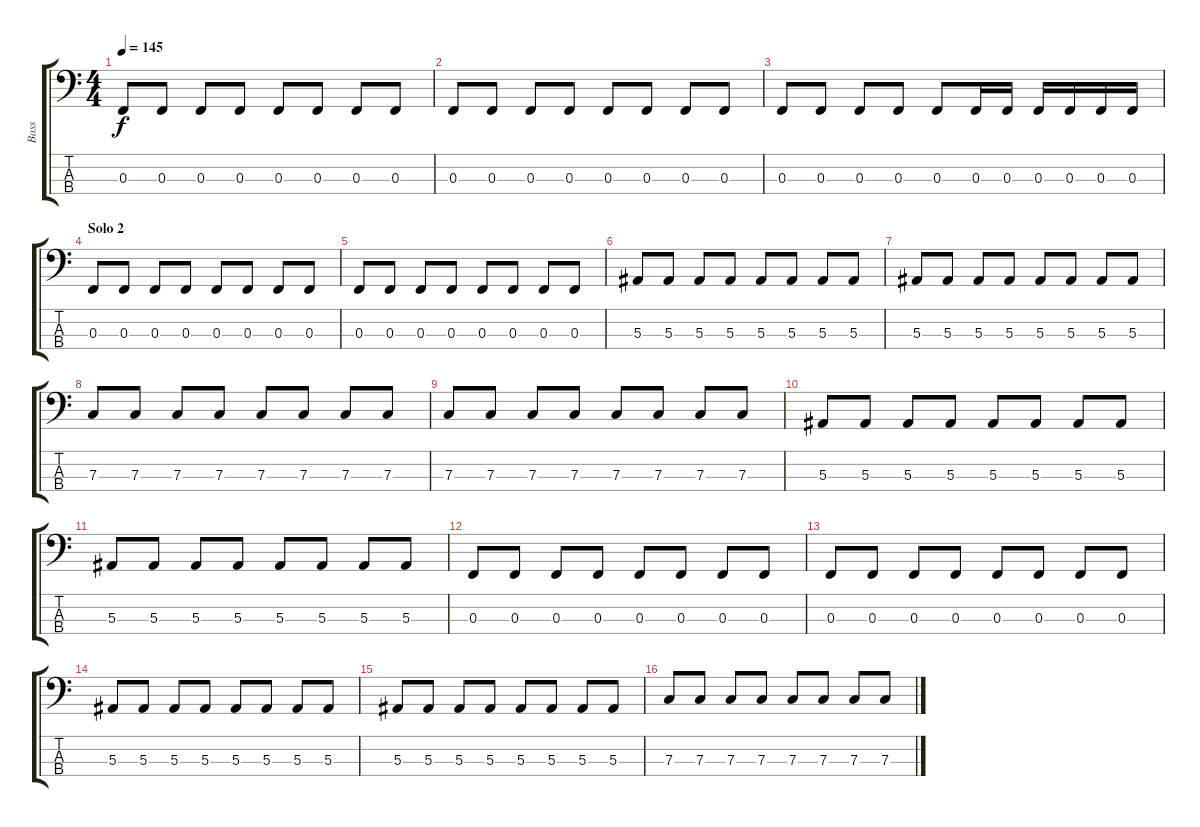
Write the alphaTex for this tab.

\track ("Bass" "Bass") {instrument electricbassfinger}
\staff {score tabs}
\tuning (Eb2 Bb1 F1 C1) {hide}
\ts (4 4)
\tempo 145
\clef f4
\ks c
0.3.8{dy f} 0.3.8 0.3.8 0.3.8 0.3.8 0.3.8 0.3.8 0.3.8 |
0.3.8 0.3.8 0.3.8 0.3.8 0.3.8 0.3.8 0.3.8 0.3.8 |
0.3.8 0.3.8 0.3.8 0.3.8 0.3.8 0.3.16 0.3.16 0.3.16 0.3.16 0.3.16 0.3.16 |
\section ("" "Solo 2")
0.3.8 0.3.8 0.3.8 0.3.8 0.3.8 0.3.8 0.3.8 0.3.8 |
0.3.8 0.3.8 0.3.8 0.3.8 0.3.8 0.3.8 0.3.8 0.3.8 |
5.3.8 5.3.8 5.3.8 5.3.8 5.3.8 5.3.8 5.3.8 5.3.8 |
5.3.8 5.3.8 5.3.8 5.3.8 5.3.8 5.3.8 5.3.8 5.3.8 |
7.3.8 7.3.8 7.3.8 7.3.8 7.3.8 7.3.8 7.3.8 7.3.8 |
7.3.8 7.3.8 7.3.8 7.3.8 7.3.8 7.3.8 7.3.8 7.3.8 |
5.3.8 5.3.8 5.3.8 5.3.8 5.3.8 5.3.8 5.3.8 5.3.8 |
5.3.8 5.3.8 5.3.8 5.3.8 5.3.8 5.3.8 5.3.8 5.3.8 |
0.3.8 0.3.8 0.3.8 0.3.8 0.3.8 0.3.8 0.3.8 0.3.8 |
0.3.8 0.3.8 0.3.8 0.3.8 0.3.8 0.3.8 0.3.8 0.3.8 |
5.3.8 5.3.8 5.3.8 5.3.8 5.3.8 5.3.8 5.3.8 5.3.8 |
5.3.8 5.3.8 5.3.8 5.3.8 5.3.8 5.3.8 5.3.8 5.3.8 |
7.3.8 7.3.8 7.3.8 7.3.8 7.3.8 7.3.8 7.3.8 7.3.8
